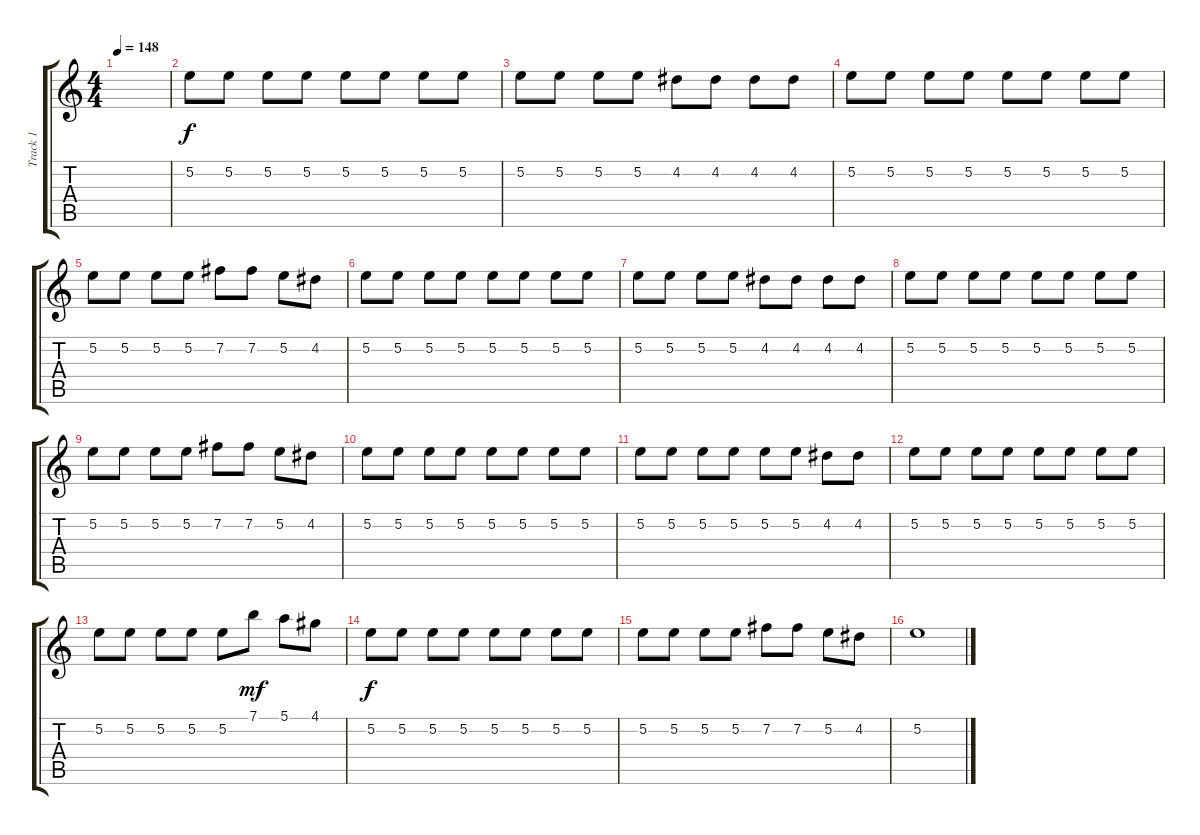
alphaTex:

\track ("Track 1" "Track 1") {instrument overdrivenguitar}
\staff {score tabs}
\tuning (E4 B3 G3 D3 A2 E2) {hide}
\ts (4 4)
\tempo 148
\clef g2
\ks c
|
5.2.8{instrument overdrivenguitar} 5.2.8 5.2.8 5.2.8 5.2.8 5.2.8 5.2.8 5.2.8 |
5.2.8 5.2.8 5.2.8 5.2.8 4.2.8 4.2.8 4.2.8 4.2.8 |
5.2.8 5.2.8 5.2.8 5.2.8 5.2.8 5.2.8 5.2.8 5.2.8 |
5.2.8 5.2.8 5.2.8 5.2.8 7.2.8 7.2.8 5.2.8 4.2.8 |
5.2.8 5.2.8 5.2.8 5.2.8 5.2.8 5.2.8 5.2.8 5.2.8 |
5.2.8 5.2.8 5.2.8 5.2.8 4.2.8 4.2.8 4.2.8 4.2.8 |
5.2.8 5.2.8 5.2.8 5.2.8 5.2.8 5.2.8 5.2.8 5.2.8 |
5.2.8 5.2.8 5.2.8 5.2.8 7.2.8 7.2.8 5.2.8 4.2.8 |
5.2.8 5.2.8 5.2.8 5.2.8 5.2.8 5.2.8 5.2.8 5.2.8 |
5.2.8 5.2.8 5.2.8 5.2.8 5.2.8 5.2.8 4.2.8 4.2.8 |
5.2.8 5.2.8 5.2.8 5.2.8 5.2.8 5.2.8 5.2.8 5.2.8 |
5.2.8 5.2.8 5.2.8 5.2.8 5.2.8 7.1.8{dy mf} 5.1.8 4.1.8 |
5.2.8{dy f} 5.2.8 5.2.8 5.2.8 5.2.8 5.2.8 5.2.8 5.2.8 |
5.2.8 5.2.8 5.2.8 5.2.8 7.2.8 7.2.8 5.2.8 4.2.8 |
5.2.1
